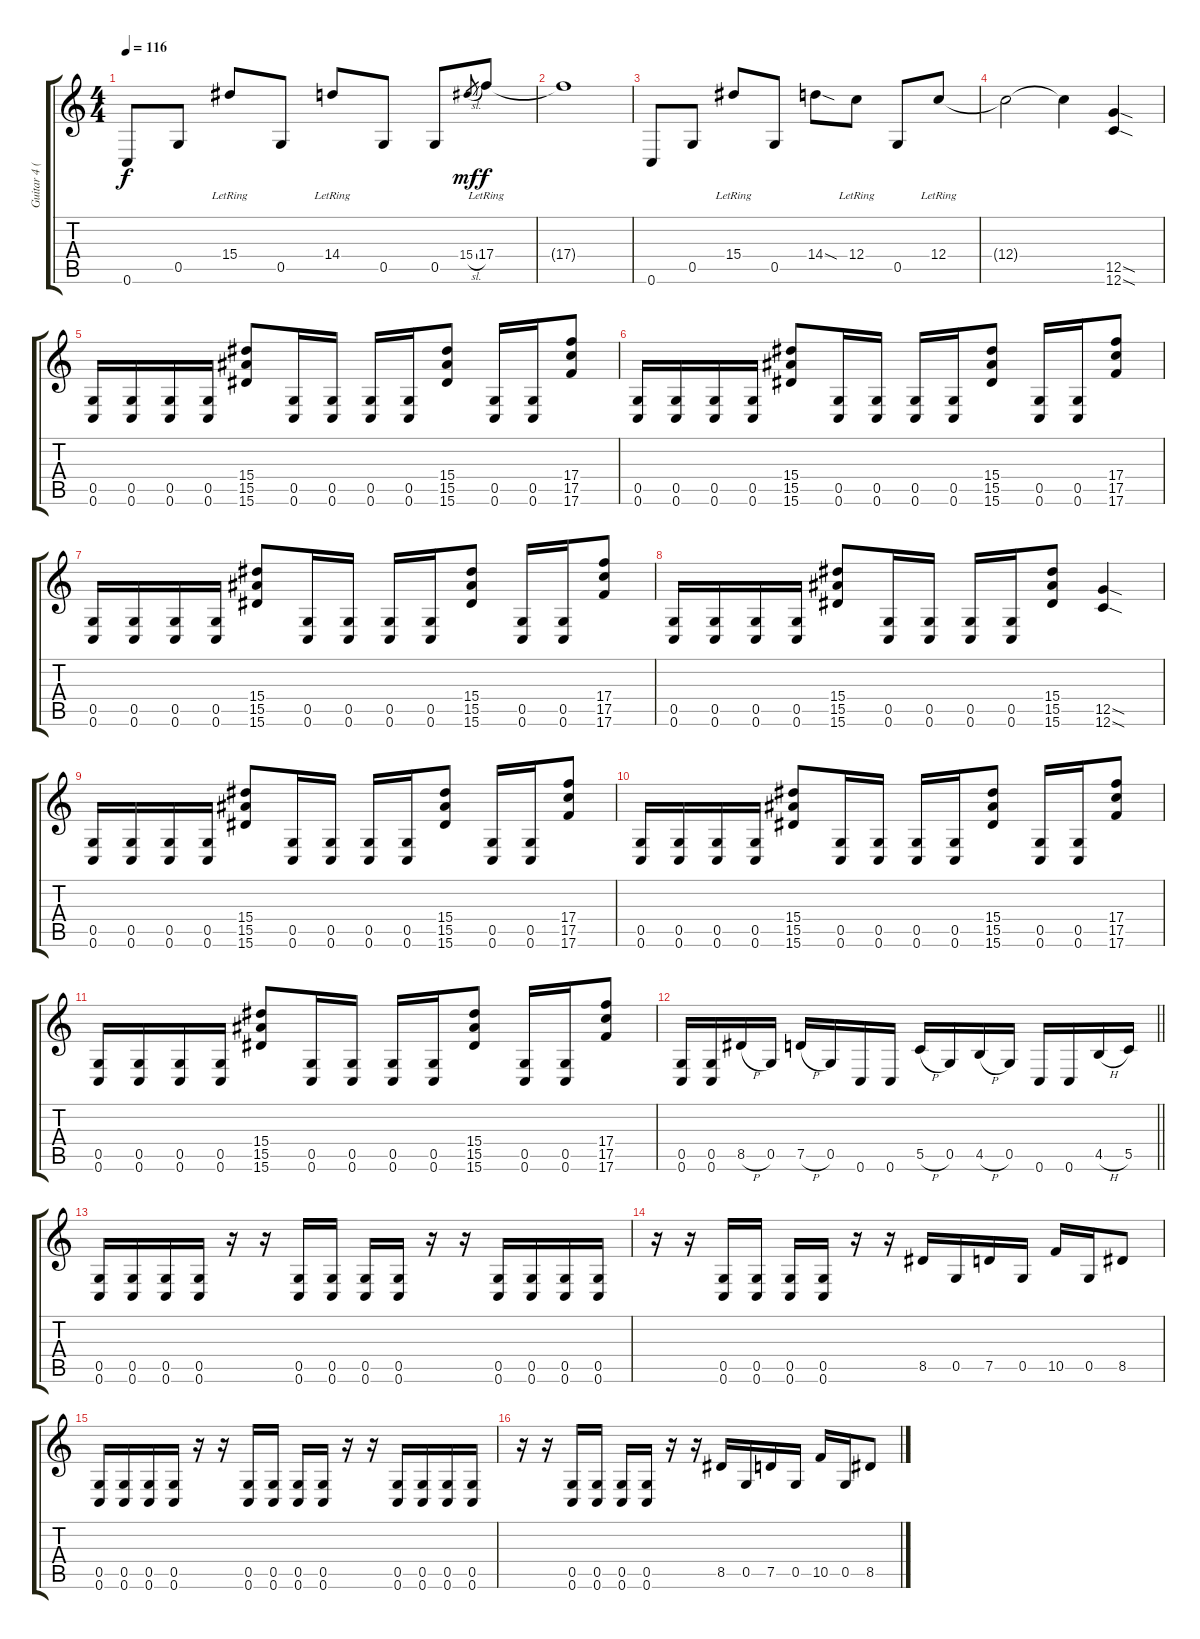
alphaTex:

\track ("Guitar 4 (Clean- Tuck)" "Guitar 4 (") {instrument electricguitarclean}
\staff {score tabs}
\tuning (D4 A3 F3 C3 G2 C2) {hide}
\ts (4 4)
\tempo 116
\clef g2
\ks c
0.6.8{dy f} 0.5.8 15.4{lr}.8 0.5.8 14.4{lr}.8 0.5.8 0.5.8 15.4{sl}.8{gr dy mf} 17.4{lr}.8{dy f} |
17.4{t}.1 |
0.6.8 0.5.8 15.4{lr}.8 0.5.8 14.4{sod}.8 12.4{lr}.8 0.5.8 12.4{lr}.8 |
12.4{t}.2 12.4{t}.4 (12.5{sod} 12.6{sod}).4{instrument distortionguitar} |
(0.5 0.6).16 (0.5 0.6).16 (0.5 0.6).16 (0.5 0.6).16 (15.4 15.5 15.6).8 (0.5 0.6).16 (0.5 0.6).16 (0.5 0.6).16 (0.5 0.6).16 (15.4 15.5 15.6).8 (0.5 0.6).16 (0.5 0.6).16 (17.4 17.5 17.6).8 |
(0.5 0.6).16 (0.5 0.6).16 (0.5 0.6).16 (0.5 0.6).16 (15.4 15.5 15.6).8 (0.5 0.6).16 (0.5 0.6).16 (0.5 0.6).16 (0.5 0.6).16 (15.4 15.5 15.6).8 (0.5 0.6).16 (0.5 0.6).16 (17.4 17.5 17.6).8 |
(0.5 0.6).16 (0.5 0.6).16 (0.5 0.6).16 (0.5 0.6).16 (15.4 15.5 15.6).8 (0.5 0.6).16 (0.5 0.6).16 (0.5 0.6).16 (0.5 0.6).16 (15.4 15.5 15.6).8 (0.5 0.6).16 (0.5 0.6).16 (17.4 17.5 17.6).8 |
(0.5 0.6).16 (0.5 0.6).16 (0.5 0.6).16 (0.5 0.6).16 (15.4 15.5 15.6).8 (0.5 0.6).16 (0.5 0.6).16 (0.5 0.6).16 (0.5 0.6).16 (15.4 15.5 15.6).8 (12.5{sod} 12.6{sod}).4 |
(0.5 0.6).16 (0.5 0.6).16 (0.5 0.6).16 (0.5 0.6).16 (15.4 15.5 15.6).8 (0.5 0.6).16 (0.5 0.6).16 (0.5 0.6).16 (0.5 0.6).16 (15.4 15.5 15.6).8 (0.5 0.6).16 (0.5 0.6).16 (17.4 17.5 17.6).8 |
(0.5 0.6).16 (0.5 0.6).16 (0.5 0.6).16 (0.5 0.6).16 (15.4 15.5 15.6).8 (0.5 0.6).16 (0.5 0.6).16 (0.5 0.6).16 (0.5 0.6).16 (15.4 15.5 15.6).8 (0.5 0.6).16 (0.5 0.6).16 (17.4 17.5 17.6).8 |
(0.5 0.6).16 (0.5 0.6).16 (0.5 0.6).16 (0.5 0.6).16 (15.4 15.5 15.6).8 (0.5 0.6).16 (0.5 0.6).16 (0.5 0.6).16 (0.5 0.6).16 (15.4 15.5 15.6).8 (0.5 0.6).16 (0.5 0.6).16 (17.4 17.5 17.6).8 |
\barLineRight lightlight
(0.5 0.6).16 (0.5 0.6).16 8.5{h}.16 0.5.16 7.5{h}.16 0.5.16 0.6.16 0.6.16 5.5{h}.16 0.5.16 4.5{h}.16 0.5.16 0.6.16 0.6.16 4.5{h}.16 5.5.16 |
(0.5 0.6).16{balance 16} (0.5 0.6).16 (0.5 0.6).16 (0.5 0.6).16 r.16 r.16 (0.5 0.6).16 (0.5 0.6).16 (0.5 0.6).16 (0.5 0.6).16 r.16 r.16 (0.5 0.6).16 (0.5 0.6).16 (0.5 0.6).16 (0.5 0.6).16 |
r.16 r.16 (0.5 0.6).16 (0.5 0.6).16 (0.5 0.6).16 (0.5 0.6).16 r.16 r.16 8.5.16 0.5.16 7.5.16 0.5.16 10.5.16 0.5.16 8.5.8 |
(0.5 0.6).16 (0.5 0.6).16 (0.5 0.6).16 (0.5 0.6).16 r.16 r.16 (0.5 0.6).16 (0.5 0.6).16 (0.5 0.6).16 (0.5 0.6).16 r.16 r.16 (0.5 0.6).16 (0.5 0.6).16 (0.5 0.6).16 (0.5 0.6).16 |
r.16 r.16 (0.5 0.6).16 (0.5 0.6).16 (0.5 0.6).16 (0.5 0.6).16 r.16 r.16 8.5.16 0.5.16 7.5.16 0.5.16 10.5.16 0.5.16 8.5.8
